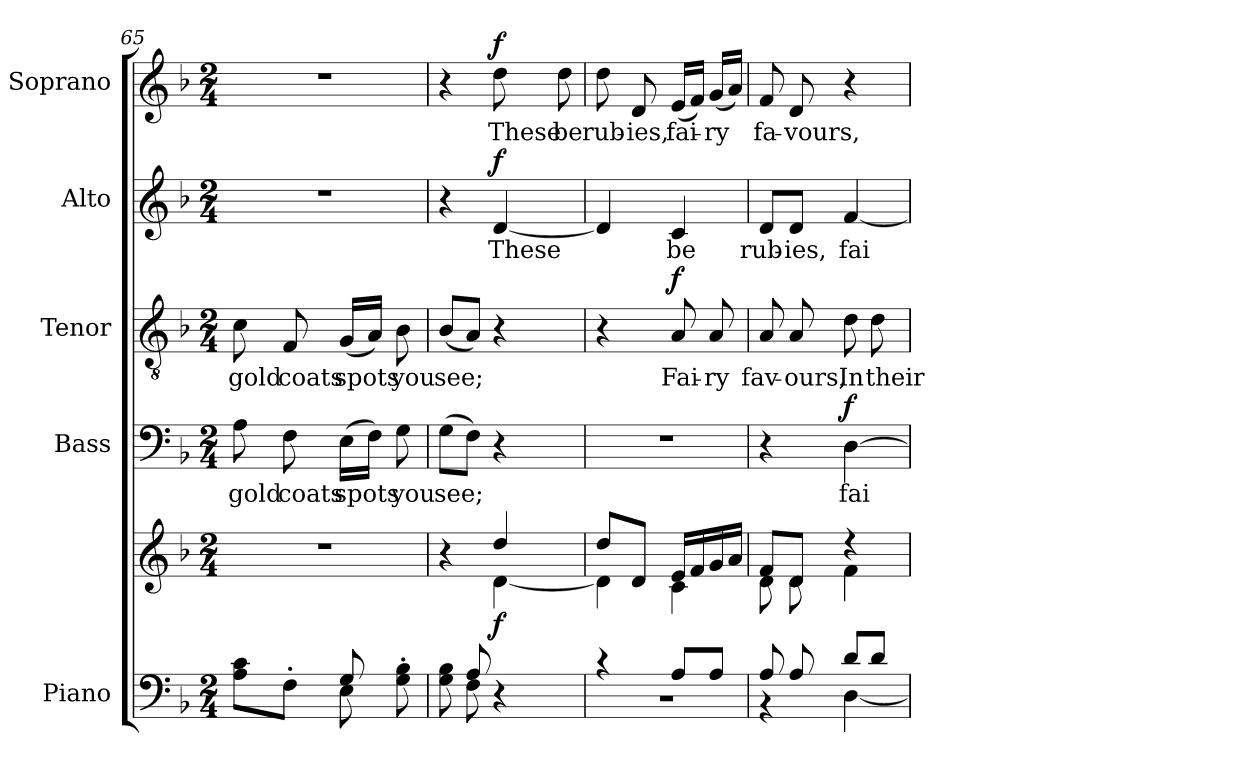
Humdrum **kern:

**kern	**kern	**dynam	**kern	**text	**dynam	**kern	**text	**dynam	**kern	**text	**dynam	**kern	**text	**dynam
*part5	*part5	*part5	*part4	*part4	*part4	*part3	*part3	*part3	*part2	*part2	*part2	*part1	*part1	*part1
*staff6	*staff5	*staff5/6	*staff4	*staff4	*staff4	*staff3	*staff3	*staff3	*staff2	*staff2	*staff2	*staff1	*staff1	*staff1
*I"Piano	*	*	*I"Bass	*	*	*I"Tenor	*	*	*I"Alto	*	*	*I"Soprano	*	*
*I'Pno.	*	*	*I'B.	*	*	*I'T.	*	*	*I'A.	*	*	*I'S.	*	*
*clefF4	*clefG2	*	*clefF4	*	*	*clefGv2	*	*	*clefG2	*	*	*clefG2	*	*
*	*	*	*	*	*	*ITrd7c12	*	*	*	*	*	*	*	*
*k[b-]	*k[b-]	*	*k[b-]	*	*	*k[b-]	*	*	*k[b-]	*	*	*k[b-]	*	*
*F:	*F:	*	*F:	*	*	*F:	*	*	*F:	*	*	*F:	*	*
*M2/4	*M2/4	*	*M2/4	*	*	*M2/4	*	*	*M2/4	*	*	*M2/4	*	*
=65	=65	=65	=65	=65	=65	=65	=65	=65	=65	=65	=65	=65	=65	=65
*^	*	*	*	*	*	*	*	*	*	*	*	*	*	*
!	!	!LO:N:vis=1	!	!	!	!	!	!	!	!	!	!	!	!	!
!	!	!	!	!	!LO:LY:b:color=#000000	!	!	!	!	!	!	!	!	!	!
!	!	!	!	!	!	!	!	!LO:LY:b:color=#000000	!	!LO:N:vis=1	!	!	!LO:N:vis=1	!	!
8Ai\ 8ciL	4ryy	2r	.	8Ai\	gold	.	8Ci\	gold	.	2r	.	.	2r	.	.
!	!	!	!	!	!LO:LY:b:color=#000000	!	!	!	!	!	!	!	!	!	!
!	!	!	!	!	!	!	!	!LO:LY:b:color=#000000	!	!	!	!	!	!	!
8F'i\J	.	.	.	8Fi\	coats	.	8FFi/	coats	.	.	.	.	.	.	.
!	!	!	!	!	!LO:LY:b:color=#000000	!	!	!	!	!	!	!	!	!	!
!	!	!	!	!	!	!	!	!LO:LY:b:color=#000000	!	!	!	!	!	!	!
8Gi/	8Ei\	.	.	(16Ei\LL	spots	.	(16GGi/LL	spots	.	.	.	.	.	.	.
.	.	.	.	16Fi\JJ)	.	.	16AAi/JJ)	.	.	.	.	.	.	.	.
!	!	!	!	!	!LO:LY:b:color=#000000	!	!	!	!	!	!	!	!	!	!
!	!	!	!	!	!	!	!	!LO:LY:b:color=#000000	!	!	!	!	!	!	!
8Gi\' 8B-i'	8ryy	.	.	8Gi\	you	.	8BB-i\	you	.	.	.	.	.	.	.
=66	=66	=66	=66	=66	=66	=66	=66	=66	=66	=66	=66	=66	=66	=66	=66
*	*	*^	*	*	*	*	*	*	*	*	*	*	*	*	*
!	!	!	!	!	!	!LO:LY:b:color=#000000	!	!	!	!	!	!	!	!	!	!
!	!	!	!	!	!	!	!	!	!LO:LY:b:color=#000000	!	!	!	!	!	!	!
8ryy	8Gi\ 8B-i	4r	4ryy	.	(8Gi\L	see;	.	(8BB-i/L	see;	.	4r	.	.	4r	.	.
8Ai/	8Fi\	.	.	.	8Fi\J)	.	.	8AAi/J)	.	.	.	.	.	.	.	.
!	!	!	!	!	!	!	!	!	!	!	!	!LO:LY:b:color=#000000	!	!	!	!
!	!	!	!	!	!	!	!	!	!	!	!	!	!	!	!LO:LY:b:color=#000000	!
4ryy	4r	4ddi/	[4di\	f	4r	.	.	4r	.	.	[4di/	These	f	8ddi\	These	f
!	!	!	!	!	!	!	!	!	!	!	!	!	!	!	!LO:LY:b:color=#000000	!
.	.	.	.	.	.	.	.	.	.	.	.	.	.	8ddi\	be	.
=67	=67	=67	=67	=67	=67	=67	=67	=67	=67	=67	=67	=67	=67	=67	=67	=67
!	!LO:N:vis=1	!	!	!	!LO:N:vis=1	!	!	!	!	!	!	!	!	!	!	!
!	!	!	!	!	!	!	!	!	!	!	!	!	!	!	!LO:LY:b:color=#000000	!
4r	2r	8ddi/L	4di\]	.	2r	.	.	4r	.	.	4di/]	.	.	8ddi\	rub-	.
!	!	!	!	!	!	!	!	!	!	!	!	!	!	!	!LO:LY:b:color=#000000	!
.	.	8di/J	.	.	.	.	.	.	.	.	.	.	.	8di/	-ies,	.
!	!	!	!	!	!	!	!	!	!LO:LY:b:color=#000000	!	!	!	!	!	!	!
!	!	!	!	!	!	!	!	!	!	!	!	!LO:LY:b:color=#000000	!	!	!	!
!	!	!	!	!	!	!	!	!	!	!	!	!	!	!	!LO:LY:b:color=#000000	!
8Ai/L	.	16ei/LL	4ci\	.	.	.	.	8AAi/	Fai-	f	4ci/	be	.	(16ei/LL	fai-	.
.	.	16fi/	.	.	.	.	.	.	.	.	.	.	.	16fi/JJ)	.	.
!	!	!	!	!	!	!	!	!	!LO:LY:b:color=#000000	!	!	!	!	!	!	!
!	!	!	!	!	!	!	!	!	!	!	!	!	!	!	!LO:LY:b:color=#000000	!
8Ai/J	.	16gi/	.	.	.	.	.	8AAi/	-ry	.	.	.	.	(16gi/LL	-ry	.
.	.	16ai/JJ	.	.	.	.	.	.	.	.	.	.	.	16ai/JJ)	.	.
!!LO:LB:g=z
=68	=68	=68	=68	=68	=68	=68	=68	=68	=68	=68	=68	=68	=68	=68	=68	=68
!	!	!	!	!	!	!	!	!	!LO:LY:b:color=#000000	!	!	!	!	!	!	!
!	!	!	!	!	!	!	!	!	!	!	!	!LO:LY:b:color=#000000	!	!	!	!
!	!	!	!	!	!	!	!	!	!	!	!	!	!	!	!LO:LY:b:color=#000000	!
8Ai/	4r	8fi/L	8di\	.	4r	.	.	8AAi/	fav-	.	8di/L	rub-	.	8fi/	fa-	.
!	!	!	!	!	!	!	!	!	!LO:LY:b:color=#000000	!	!	!	!	!	!	!
!	!	!	!	!	!	!	!	!	!	!	!	!LO:LY:b:color=#000000	!	!	!	!
!	!	!	!	!	!	!	!	!	!	!	!	!	!	!	!LO:LY:b:color=#000000	!
8Ai/	.	8di/J	8di\	.	.	.	.	8AAi/	-ours,	.	8di/J	-ies,	.	8di/	-vours,	.
!	!	!	!	!	!	!LO:LY:b:color=#000000	!	!	!	!	!	!	!	!	!	!
!	!	!	!	!	!	!	!	!	!LO:LY:b:color=#000000	!	!	!	!	!	!	!
!	!	!	!	!	!	!	!	!	!	!	!	!LO:LY:b:color=#000000	!	!	!	!
8di/L	[4Di\	4r	4fi\	.	[4Di\	fai-	f	8Di\	In	.	[4fi/	fai-	.	4r	.	.
!	!	!	!	!	!	!	!	!	!LO:LY:b:color=#000000	!	!	!	!	!	!	!
8di/J	.	.	.	.	.	.	.	8Di\	their	.	.	.	.	.	.	.
*v	*v	*	*	*	*	*	*	*	*	*	*	*	*	*	*	*
*	*v	*v	*	*	*	*	*	*	*	*	*	*	*	*	*
=	=	=	=	=	=	=	=	=	=	=	=	=	=	=
*-	*-	*-	*-	*-	*-	*-	*-	*-	*-	*-	*-	*-	*-	*-
